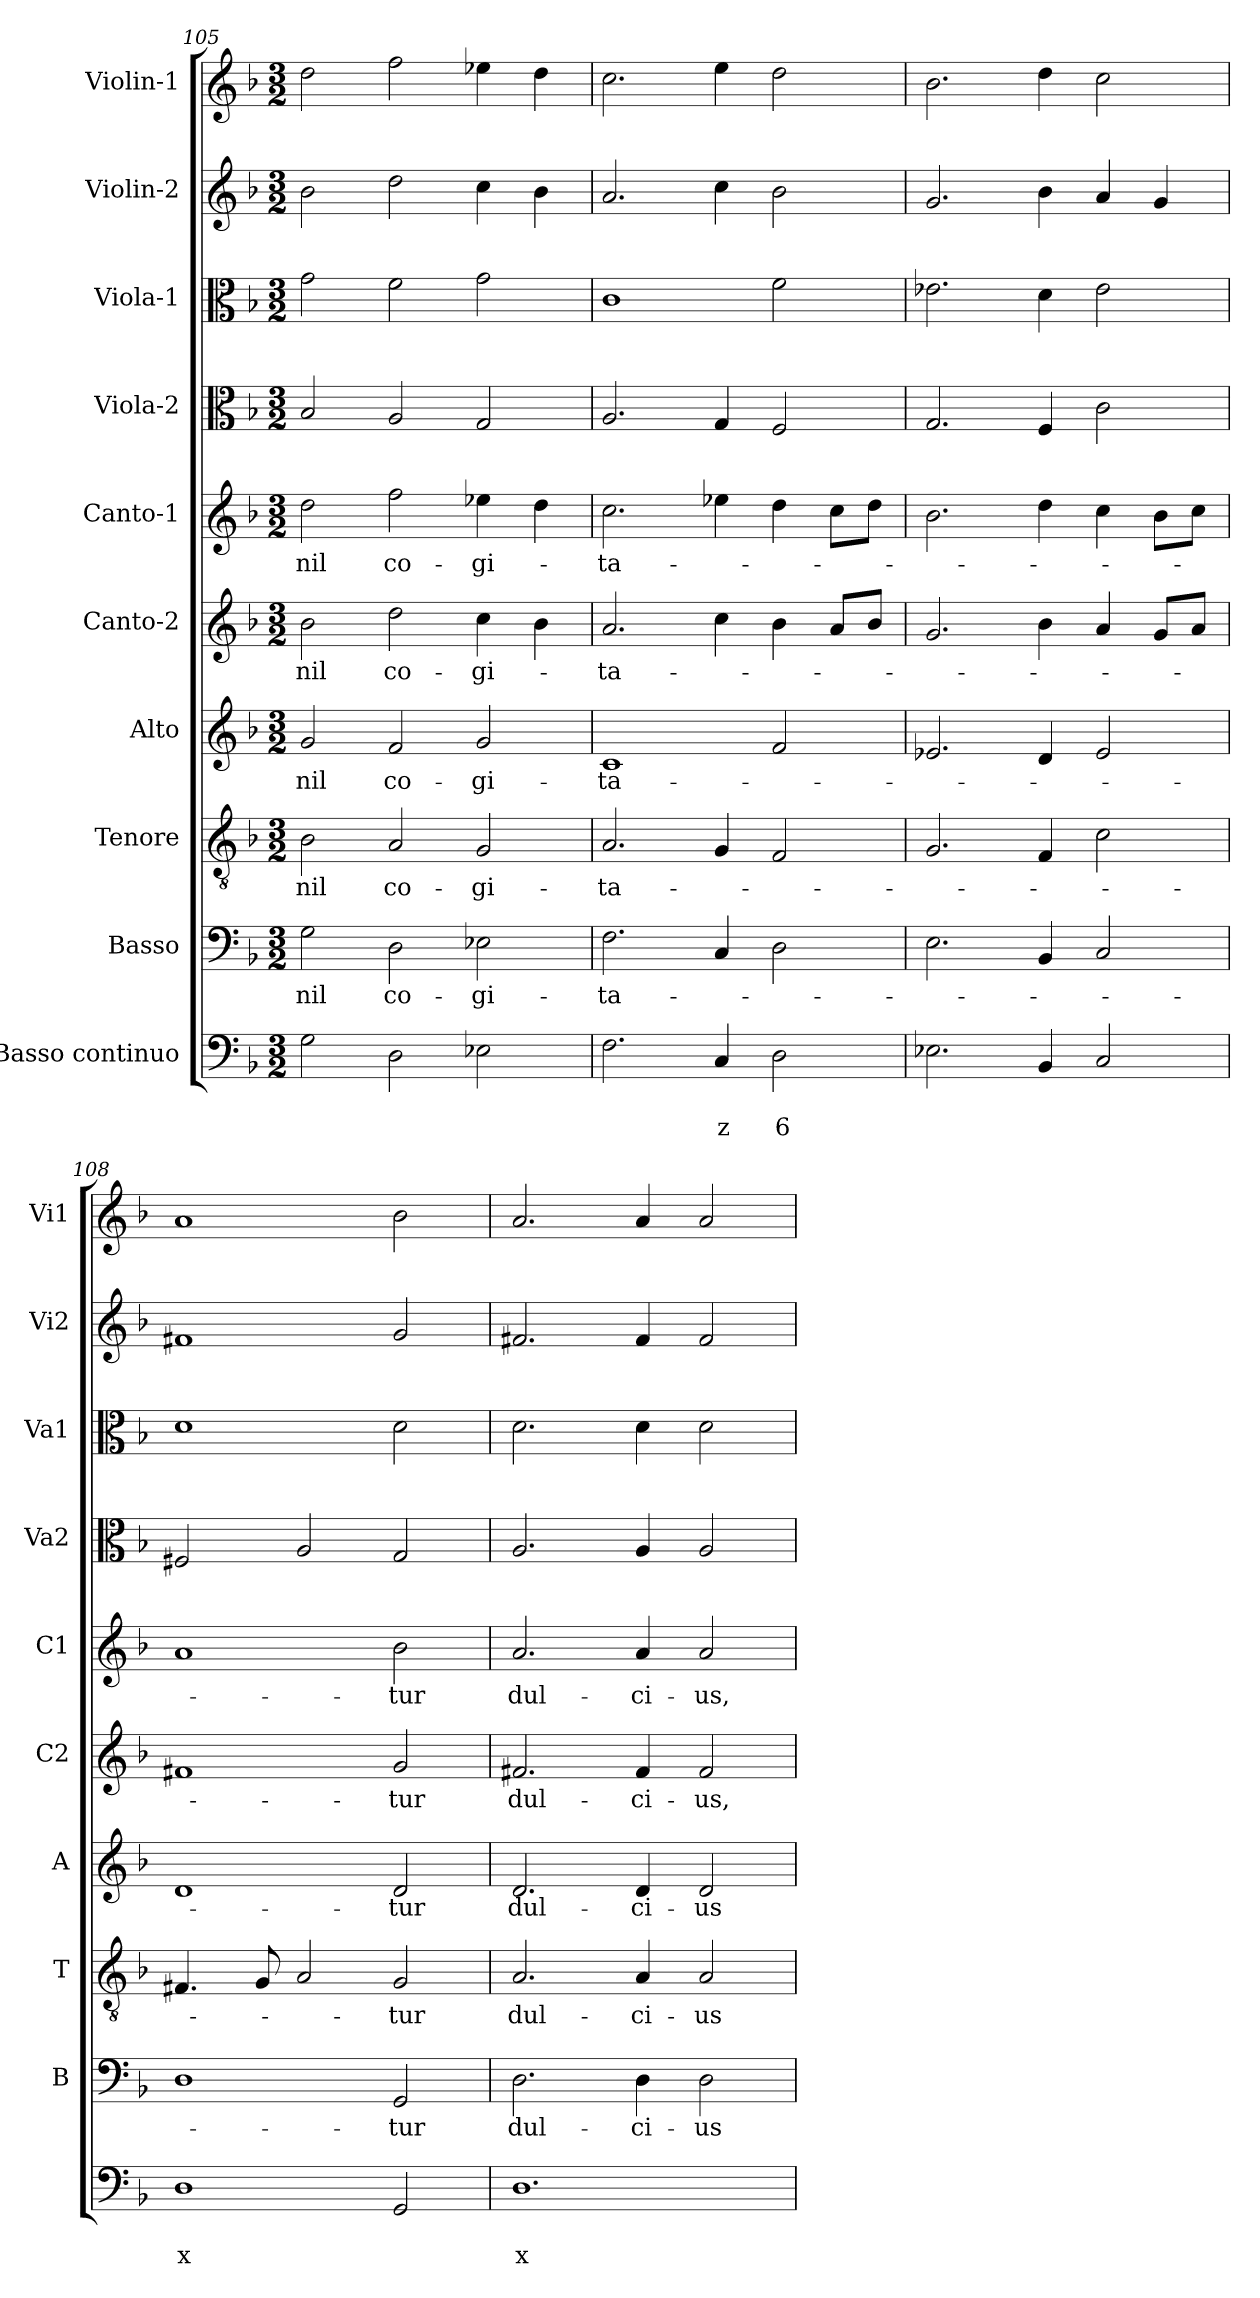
**kern	**text	**text	**kern	**text	**kern	**text	**kern	**text	**kern	**text	**kern	**text	**kern	**kern	**kern	**kern
*part10	*part10	*part10	*part9	*part9	*part8	*part8	*part7	*part7	*part6	*part6	*part5	*part5	*part4	*part3	*part2	*part1
*staff10	*staff10	*staff10	*staff9	*staff9	*staff8	*staff8	*staff7	*staff7	*staff6	*staff6	*staff5	*staff5	*staff4	*staff3	*staff2	*staff1
*I"Basso continuo	*	*	*I"Basso	*	*I"Tenore	*	*I"Alto	*	*I"Canto-2	*	*I"Canto-1	*	*I"Viola-2	*I"Viola-1	*I"Violin-2	*I"Violin-1
*	*	*	*I'B	*	*I'T	*	*I'A	*	*I'C2	*	*I'C1	*	*I'Va2	*I'Va1	*I'Vi2	*I'Vi1
*clefF4	*	*	*clefF4	*	*clefGv2	*	*clefG2	*	*clefG2	*	*clefG2	*	*clefC3	*clefC3	*clefG2	*clefG2
*k[b-]	*	*	*k[b-]	*	*k[b-]	*	*k[b-]	*	*k[b-]	*	*k[b-]	*	*k[b-]	*k[b-]	*k[b-]	*k[b-]
*F:	*	*	*F:	*	*F:	*	*F:	*	*F:	*	*F:	*	*F:	*F:	*F:	*F:
*M3/2	*	*	*M3/2	*	*M3/2	*	*M3/2	*	*M3/2	*	*M3/2	*	*M3/2	*M3/2	*M3/2	*M3/2
=105	=105	=105	=105	=105	=105	=105	=105	=105	=105	=105	=105	=105	=105	=105	=105	=105
!	!	!	!	!LO:LY:b	!	!LO:LY:b	!	!LO:LY:b	!	!LO:LY:b	!	!LO:LY:b	!	!	!	!
2G\	.	.	2G\	nil	2B-\	nil	2g/	nil	2b-\	nil	2dd\	nil	2B-/	2g\	2b-\	2dd\
!	!	!	!	!LO:LY:b	!	!LO:LY:b	!	!LO:LY:b	!	!LO:LY:b	!	!LO:LY:b	!	!	!	!
2D\	.	.	2D\	co-	2A/	co-	2f/	co-	2dd\	co-	2ff\	co-	2A/	2f\	2dd\	2ff\
!	!	!	!	!LO:LY:b	!	!LO:LY:b	!	!LO:LY:b	!	!LO:LY:b	!	!LO:LY:b	!	!	!	!
2E-X\	.	.	2E-X\	-gi-	2G/	-gi-	2g/	-gi-	4cc\	-gi-	4ee-X\	-gi-	2G/	2g\	4cc\	4ee-X\
.	.	.	.	.	.	.	.	.	4b-\	.	4dd\	.	.	.	4b-\	4dd\
=106	=106	=106	=106	=106	=106	=106	=106	=106	=106	=106	=106	=106	=106	=106	=106	=106
!	!	!	!	!LO:LY:b	!	!LO:LY:b	!	!LO:LY:b	!	!LO:LY:b	!	!LO:LY:b	!	!	!	!
2.F\	.	.	2.F\	-ta-	2.A/	-ta-	1c	-ta-	2.a/	-ta-	2.cc\	-ta-	2.A/	1c	2.a/	2.cc\
!	!	!LO:LY:b	!	!	!	!	!	!	!	!	!	!	!	!	!	!
4C/	.	z	4C/	.	4G/	.	.	.	4cc\	.	4ee-X\	.	4G/	.	4cc\	4ee\
!	!	!LO:LY:b	!	!	!	!	!	!	!	!	!	!	!	!	!	!
2D\	.	6	2D\	.	2F/	.	2f/	.	4b-\	.	4dd\	.	2F/	2f\	2b-\	2dd\
.	.	.	.	.	.	.	.	.	8a/L	.	8cc\L	.	.	.	.	.
.	.	.	.	.	.	.	.	.	8b-/J	.	8dd\J	.	.	.	.	.
=107	=107	=107	=107	=107	=107	=107	=107	=107	=107	=107	=107	=107	=107	=107	=107	=107
2.E-X\	.	.	2.E\	.	2.G/	.	2.e-X/	.	2.g/	.	2.b-\	.	2.G/	2.e-X\	2.g/	2.b-\
4BB-/	.	.	4BB-/	.	4F/	.	4d/	.	4b-\	.	4dd\	.	4F/	4d\	4b-\	4dd\
2C/	.	.	2C/	.	2c\	.	2e-/	.	4a/	.	4cc\	.	2c\	2e-\	4a/	2cc\
.	.	.	.	.	.	.	.	.	8g/L	.	8b-\L	.	.	.	4g/	.
.	.	.	.	.	.	.	.	.	8a/J	.	8cc\J	.	.	.	.	.
!!LO:PB:g=z
=108	=108	=108	=108	=108	=108	=108	=108	=108	=108	=108	=108	=108	=108	=108	=108	=108
!	!	!LO:LY:b	!	!	!	!	!	!	!	!	!	!	!	!	!	!
1D	.	x	1D	.	4.F#X/	.	1d	.	1f#X	.	1a	.	2F#X/	1d	1f#X	1a
.	.	.	.	.	8G/	.	.	.	.	.	.	.	.	.	.	.
.	.	.	.	.	2A/	.	.	.	.	.	.	.	2A/	.	.	.
!	!	!	!	!LO:LY:b	!	!LO:LY:b	!	!LO:LY:b	!	!LO:LY:b	!	!LO:LY:b	!	!	!	!
2GG/	.	.	2GG/	-tur	2G/	-tur	2d/	-tur	2g/	-tur	2b-\	-tur	2G/	2d\	2g/	2b-\
=109	=109	=109	=109	=109	=109	=109	=109	=109	=109	=109	=109	=109	=109	=109	=109	=109
!	!	!LO:LY:b	!	!LO:LY:b	!	!LO:LY:b	!	!LO:LY:b	!	!LO:LY:b	!	!LO:LY:b	!	!	!	!
1.D	.	x	2.D\	dul-	2.A/	dul-	2.d/	dul-	2.f#X/	dul-	2.a/	dul-	2.A/	2.d\	2.f#X/	2.a/
!	!	!	!	!LO:LY:b	!	!LO:LY:b	!	!LO:LY:b	!	!LO:LY:b	!	!LO:LY:b	!	!	!	!
.	.	.	4D\	-ci-	4A/	-ci-	4d/	-ci-	4f#/	-ci-	4a/	-ci-	4A/	4d\	4f#/	4a/
!	!	!	!	!LO:LY:b	!	!LO:LY:b	!	!LO:LY:b	!	!LO:LY:b	!	!LO:LY:b	!	!	!	!
.	.	.	2D\	-us	2A/	-us	2d/	-us	2f#/	-us,	2a/	-us,	2A/	2d\	2f#/	2a/
=	=	=	=	=	=	=	=	=	=	=	=	=	=	=	=	=
*-	*-	*-	*-	*-	*-	*-	*-	*-	*-	*-	*-	*-	*-	*-	*-	*-
